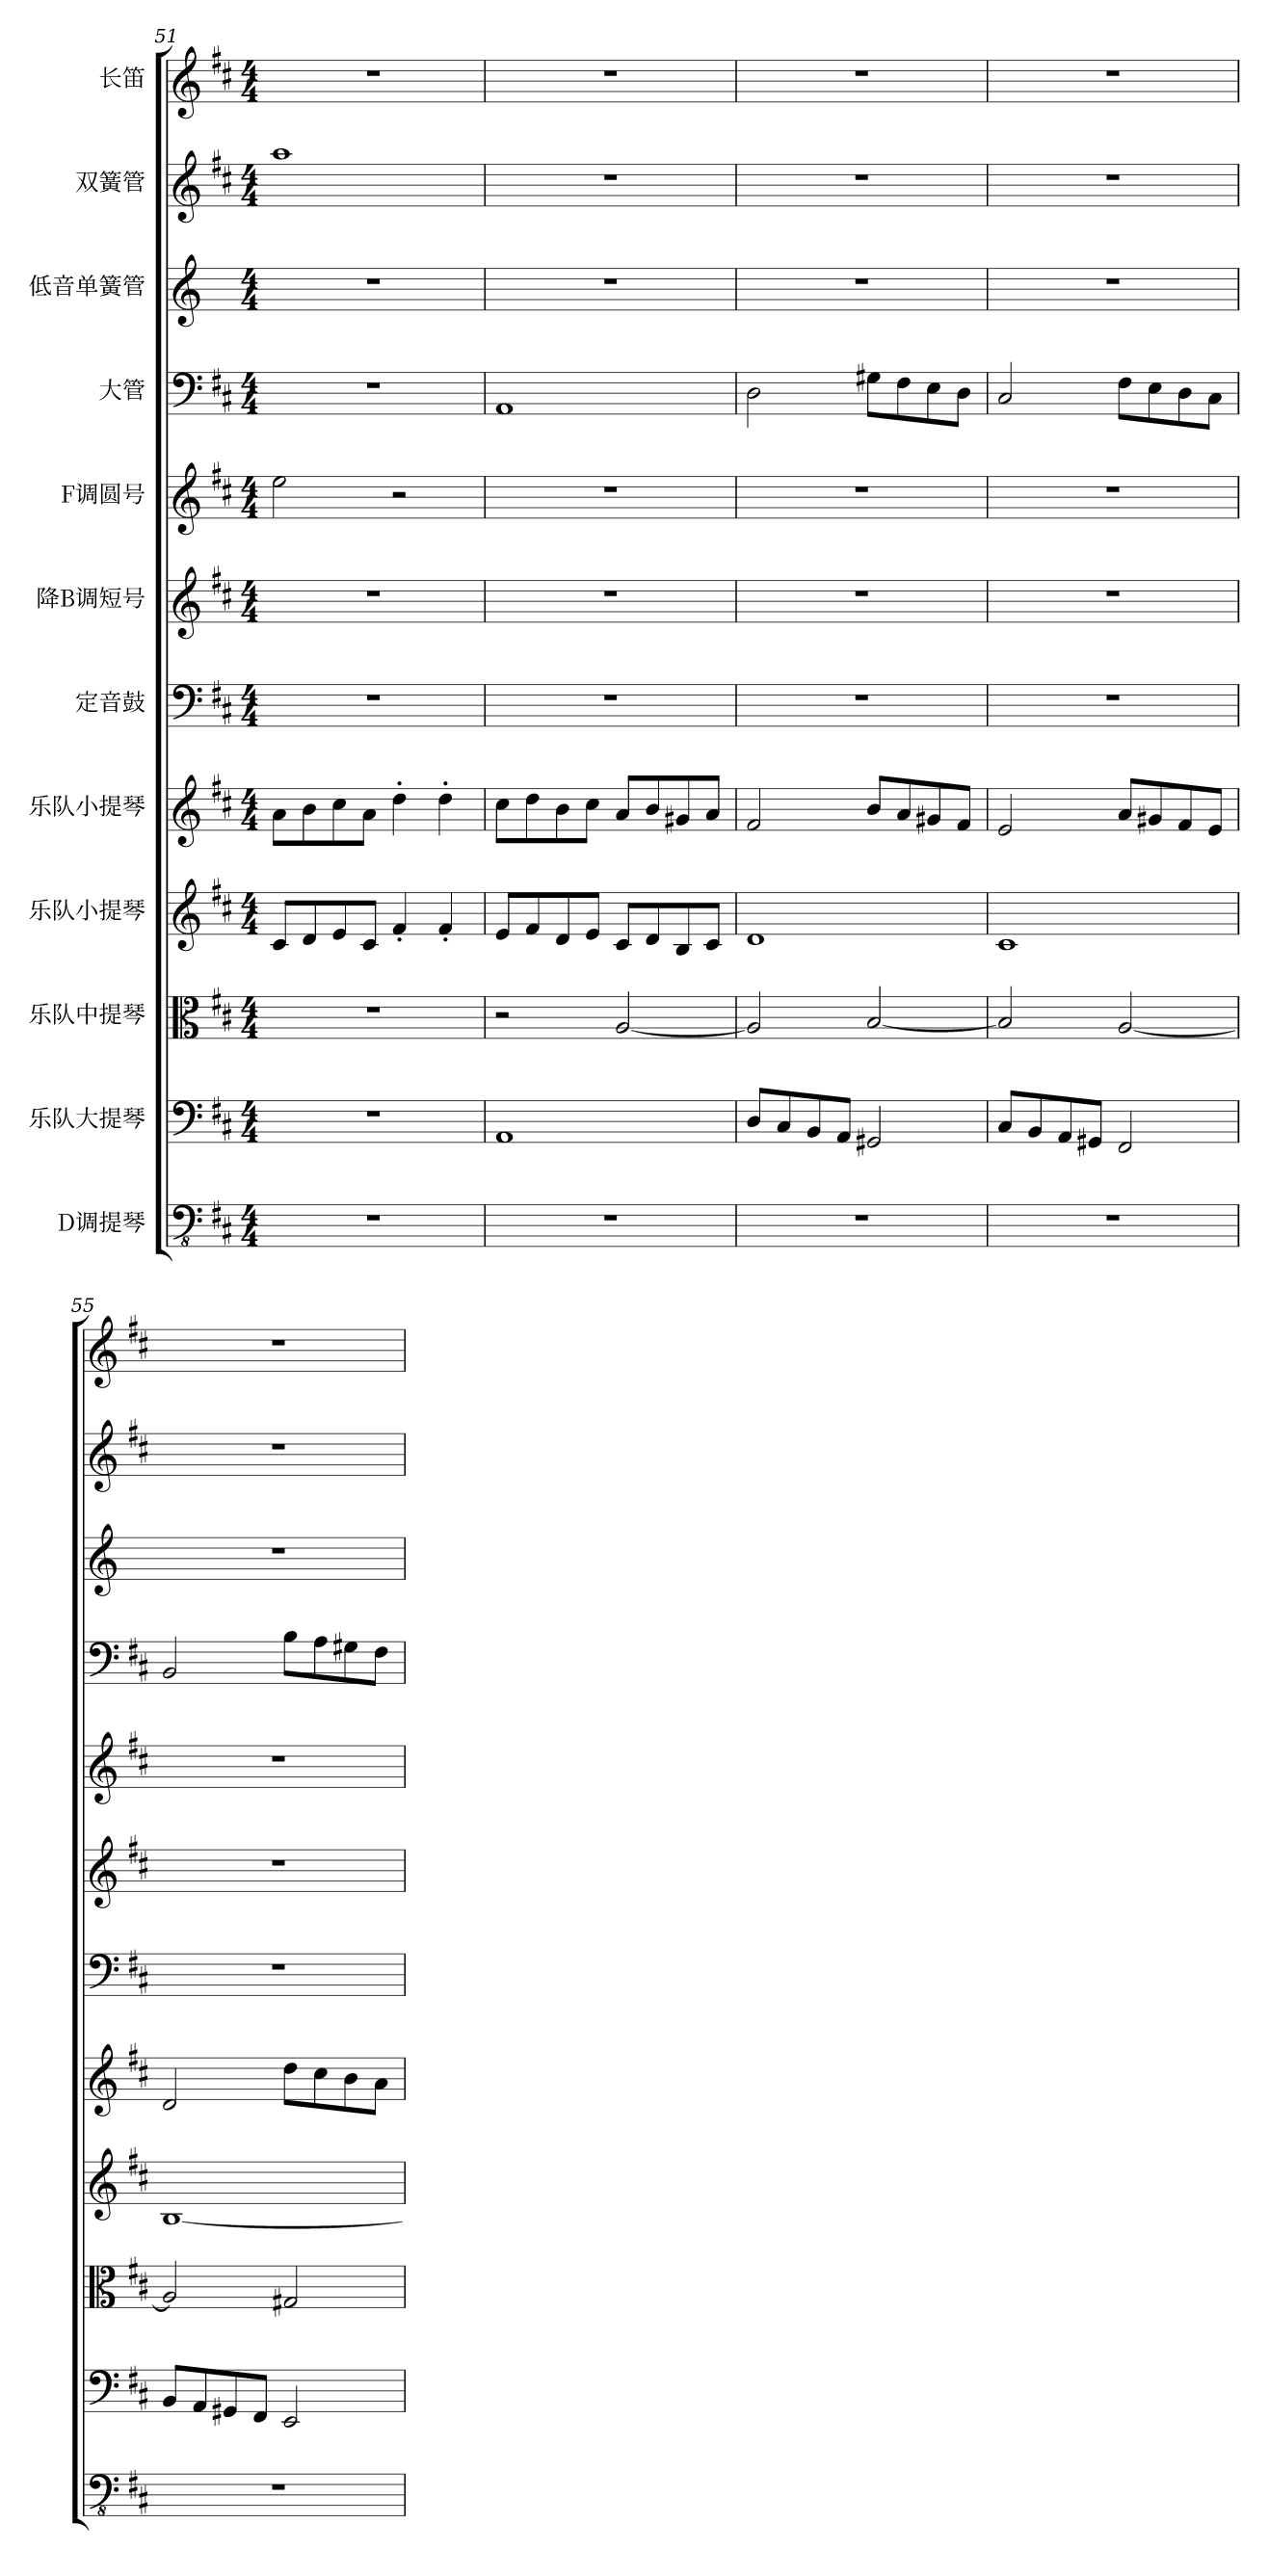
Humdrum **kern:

**kern	**kern	**kern	**kern	**kern	**kern	**kern	**kern	**kern	**kern	**kern	**kern
*part12	*part11	*part10	*part9	*part8	*part7	*part6	*part5	*part4	*part3	*part2	*part1
*staff12	*staff11	*staff10	*staff9	*staff8	*staff7	*staff6	*staff5	*staff4	*staff3	*staff2	*staff1
*I"D调提琴	*I"乐队大提琴	*I"乐队中提琴	*I"乐队小提琴	*I"乐队小提琴	*I"定音鼓	*I"降B调短号	*I"F调圆号	*I"大管	*I"低音单簧管	*I"双簧管	*I"长笛
*clefFv4	*clefF4	*clefC3	*clefG2	*clefG2	*clefF4	*clefG2	*clefG2	*clefF4	*clefG2	*clefG2	*clefG2
*ITrd7c12	*	*	*	*	*	*ITrd1c2	*ITrd4c7	*	*ITrd8c14	*	*
*k[f#c#]	*k[f#c#]	*k[f#c#]	*k[f#c#]	*k[f#c#]	*k[f#c#]	*k[]	*k[f#]	*k[f#c#]	*k[]	*k[f#c#]	*k[f#c#]
*M4/4	*M4/4	*M4/4	*M4/4	*M4/4	*M4/4	*M4/4	*M4/4	*M4/4	*M4/4	*M4/4	*M4/4
=51	=51	=51	=51	=51	=51	=51	=51	=51	=51	=51	=51
1r	1r	1r	8c#/L	8a\L	1r	1r	2a\	1r	1r	1aa	1r
.	.	.	8d/	8b\	.	.	.	.	.	.	.
.	.	.	8e/	8cc#\	.	.	.	.	.	.	.
.	.	.	8c#/J	8a\J	.	.	.	.	.	.	.
.	.	.	4f#'/	4dd'\	.	.	2r	.	.	.	.
.	.	.	4f#'/	4dd'\	.	.	.	.	.	.	.
=52	=52	=52	=52	=52	=52	=52	=52	=52	=52	=52	=52
1r	1AA	2r	8e/L	8cc#\L	1r	1r	1r	1AA	1r	1r	1r
.	.	.	8f#/	8dd\	.	.	.	.	.	.	.
.	.	.	8d/	8b\	.	.	.	.	.	.	.
.	.	.	8e/J	8cc#\J	.	.	.	.	.	.	.
.	.	[2A/	8c#/L	8a/L	.	.	.	.	.	.	.
.	.	.	8d/	8b/	.	.	.	.	.	.	.
.	.	.	8B/	8g#X/	.	.	.	.	.	.	.
.	.	.	8c#/J	8a/J	.	.	.	.	.	.	.
!!LO:PB:g=z
=53	=53	=53	=53	=53	=53	=53	=53	=53	=53	=53	=53
1r	8D/L	2A/]	1d	2f#/	1r	1r	1r	2D\	1r	1r	1r
.	8C#/	.	.	.	.	.	.	.	.	.	.
.	8BB/	.	.	.	.	.	.	.	.	.	.
.	8AA/J	.	.	.	.	.	.	.	.	.	.
.	2GG#X/	[2B/	.	8b/L	.	.	.	8G#X\L	.	.	.
.	.	.	.	8a/	.	.	.	8F#\	.	.	.
.	.	.	.	8g#X/	.	.	.	8E\	.	.	.
.	.	.	.	8f#/J	.	.	.	8D\J	.	.	.
=54	=54	=54	=54	=54	=54	=54	=54	=54	=54	=54	=54
1r	8C#/L	2B/]	1c#	2e/	1r	1r	1r	2C#/	1r	1r	1r
.	8BB/	.	.	.	.	.	.	.	.	.	.
.	8AA/	.	.	.	.	.	.	.	.	.	.
.	8GG#X/J	.	.	.	.	.	.	.	.	.	.
.	2FF#/	[2A/	.	8a/L	.	.	.	8F#\L	.	.	.
.	.	.	.	8g#X/	.	.	.	8E\	.	.	.
.	.	.	.	8f#/	.	.	.	8D\	.	.	.
.	.	.	.	8e/J	.	.	.	8C#\J	.	.	.
=55	=55	=55	=55	=55	=55	=55	=55	=55	=55	=55	=55
1r	8BB/L	2A/]	[1B	2d/	1r	1r	1r	2BB/	1r	1r	1r
.	8AA/	.	.	.	.	.	.	.	.	.	.
.	8GG#X/	.	.	.	.	.	.	.	.	.	.
.	8FF#/J	.	.	.	.	.	.	.	.	.	.
.	2EE/	2G#X/	.	8dd\L	.	.	.	8B\L	.	.	.
.	.	.	.	8cc#\	.	.	.	8A\	.	.	.
.	.	.	.	8b\	.	.	.	8G#X\	.	.	.
.	.	.	.	8a\J	.	.	.	8F#\J	.	.	.
=	=	=	=	=	=	=	=	=	=	=	=
*-	*-	*-	*-	*-	*-	*-	*-	*-	*-	*-	*-
